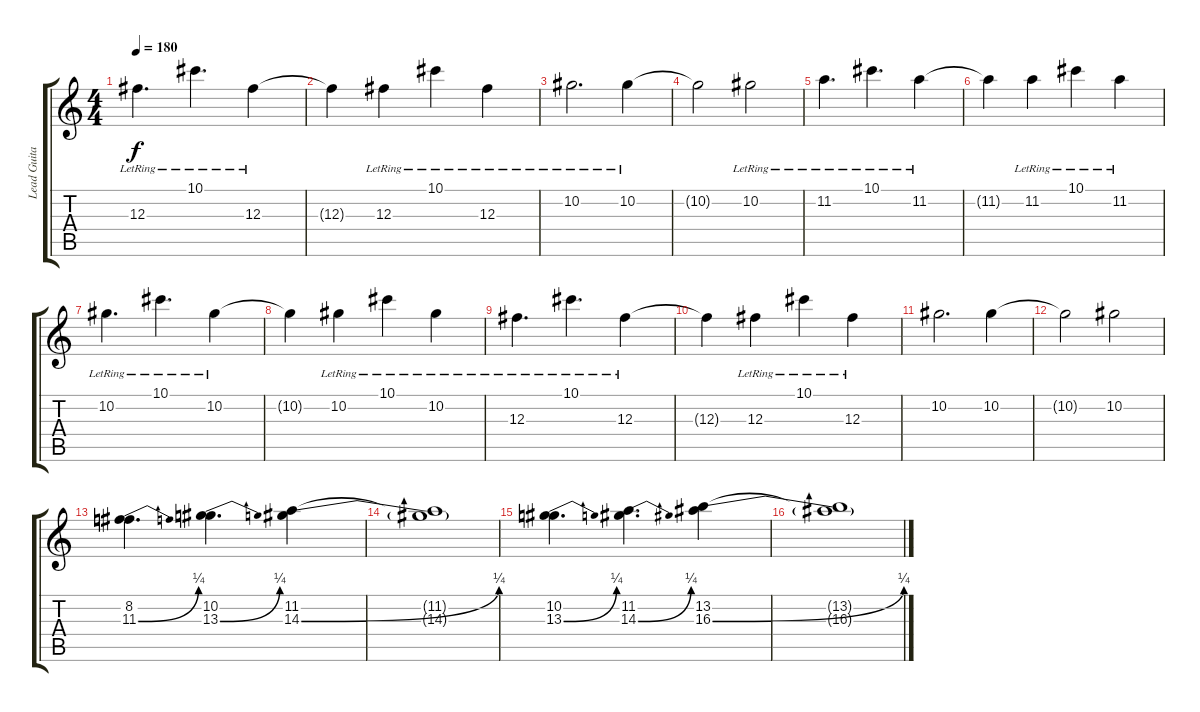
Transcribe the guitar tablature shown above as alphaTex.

\track ("Lead Guitar" "Lead Guita") {instrument distortionguitar}
\staff {score tabs}
\tuning (Eb4 Bb3 Gb3 Db3 Ab2 Db2) {hide}
\ts (4 4)
\tempo 180
\clef g2
\ks c
12.3{lr}.4{d dy f} 10.1{lr}.4{d} 12.3{lr}.4 |
12.3{t}.4 12.3{lr}.4 10.1{lr}.4 12.3{lr}.4 |
10.2{lr}.2{d} 10.2{lr}.4 |
10.2{t}.2 10.2{lr}.2 |
11.2{lr}.4{d} 10.1{lr}.4{d} 11.2{lr}.4 |
11.2{t}.4 11.2{lr}.4 10.1{lr}.4 11.2{lr}.4 |
10.2{lr}.4{d} 10.1{lr}.4{d} 10.2{lr}.4 |
10.2{t}.4 10.2{lr}.4 10.1{lr}.4 10.2{lr}.4 |
12.3{lr}.4{d} 10.1{lr}.4{d} 12.3{lr}.4 |
12.3{t}.4 12.3{lr}.4 10.1{lr}.4 12.3{lr}.4 |
10.2.2{d} 10.2.4 |
10.2{t}.2 10.2.2 |
(8.2 11.3{be (bend 0 0 60 1)}).4{d} (10.2 13.3{be (bend 0 0 60 1)}).4{d} (11.2 14.3{be (bend 0 0 60 1)}).4 |
(11.2{t} 14.3{t}).1 |
(10.2 13.3{be (bend 0 0 60 1)}).4{d} (11.2 14.3{be (bend 0 0 60 1)}).4{d} (13.2 16.3{be (bend 0 0 60 1)}).4 |
(13.2{t} 16.3{t}).1
